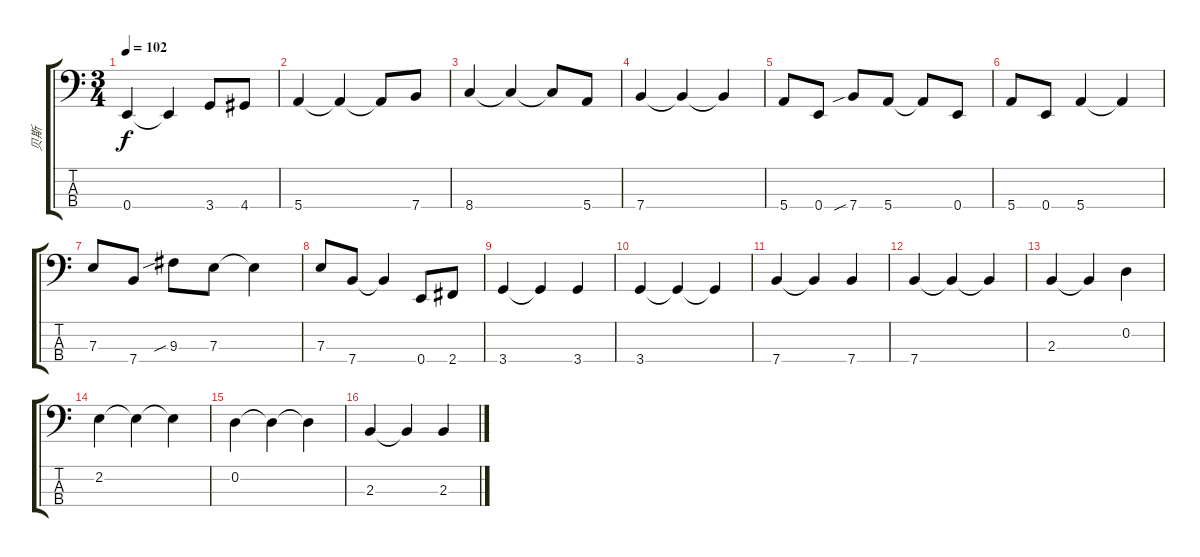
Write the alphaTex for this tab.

\track ("贝斯" "贝斯") {instrument electricbassfinger}
\staff {score tabs}
\tuning (G2 D2 A1 E1) {hide}
\ts (3 4)
\tempo 102
\clef f4
\ks c
0.4.4{dy f} 0.4{t}.4 3.4.8 4.4.8 |
5.4.4 5.4{t}.4 5.4{t}.8 7.4.8 |
8.4.4 8.4{t}.4 8.4{t}.8 5.4.8 |
7.4.4 7.4{t}.4 7.4{t}.4 |
5.4.8 0.4.8 7.4{sib}.8 5.4.8 5.4{t}.8 0.4.8 |
5.4.8 0.4.8 5.4.4 5.4{t}.4 |
7.3.8 7.4.8 9.3{sib}.8 7.3.8 7.3{t}.4 |
7.3.8 7.4.8 7.4{t}.4 0.4.8 2.4.8 |
3.4.4 3.4{t}.4 3.4.4 |
3.4.4 3.4{t}.4 3.4{t}.4 |
7.4.4 7.4{t}.4 7.4.4 |
7.4.4 7.4{t}.4 7.4{t}.4 |
2.3.4 2.3{t}.4 0.2.4 |
2.2.4 2.2{t}.4 2.2{t}.4 |
0.2.4 0.2{t}.4 0.2{t}.4 |
2.3.4 2.3{t}.4 2.3.4
